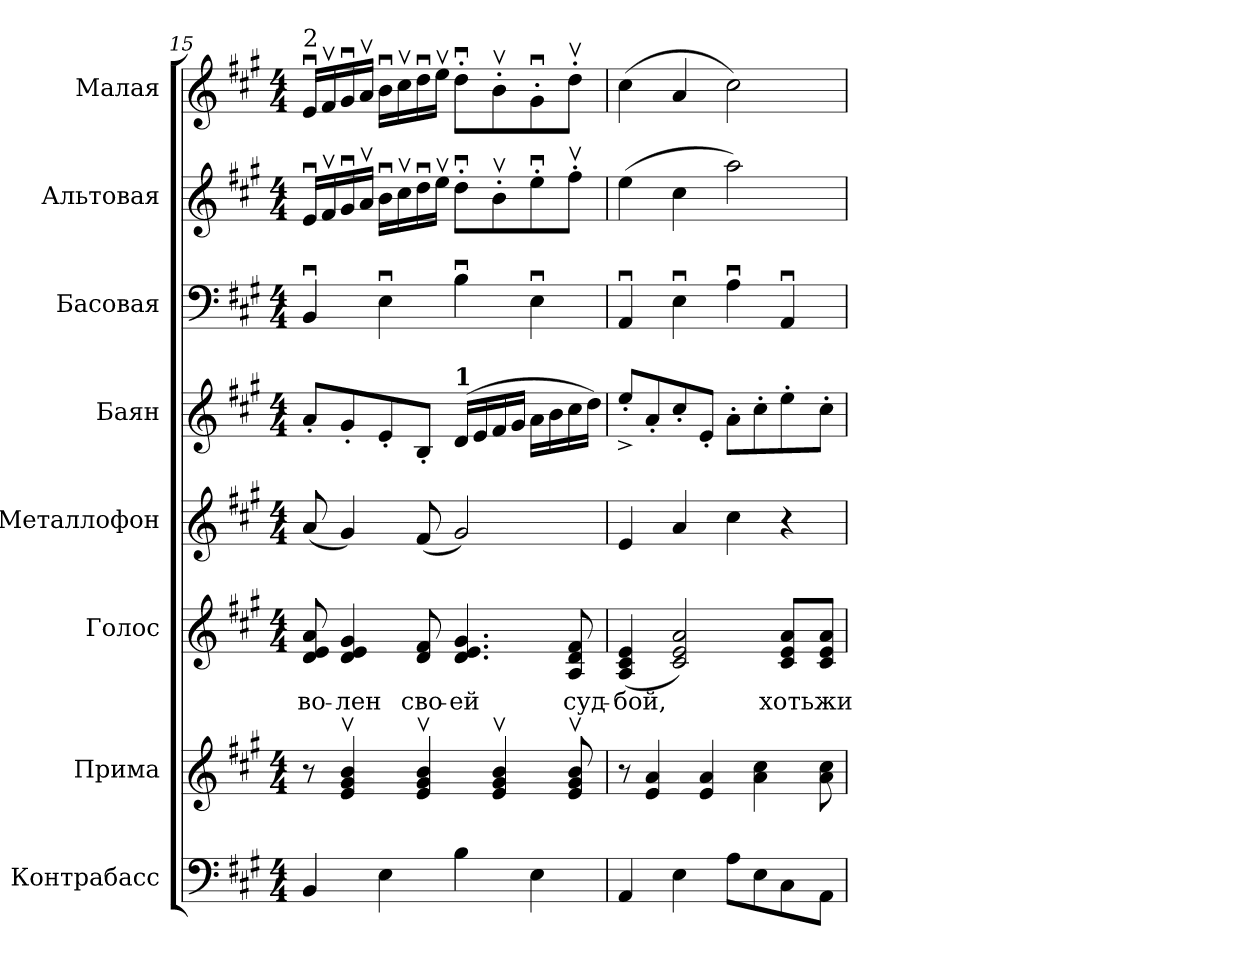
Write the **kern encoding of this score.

**kern	**kern	**kern	**text	**kern	**kern	**kern	**kern	**kern
*part8	*part7	*part6	*part6	*part5	*part4	*part3	*part2	*part1
*staff8	*staff7	*staff6	*staff6	*staff5	*staff4	*staff3	*staff2	*staff1
*I"Контрабасс	*I"Прима	*I"Голос	*	*I"Meталлофон	*I"Баян	*I"Басовая	*I"Альтовая	*I"Малая
*clefF4	*clefG2	*clefG2	*	*clefG2	*clefG2	*clefF4	*clefG2	*clefG2
*ITrd7c12	*ITrd7c12	*	*	*ITrd-7c-12	*	*	*	*
*k[f#c#g#]	*k[f#c#g#]	*k[f#c#g#]	*	*k[f#c#g#]	*k[f#c#g#]	*k[f#c#g#]	*k[f#c#g#]	*k[f#c#g#]
*A:	*A:	*A:	*	*A:	*A:	*A:	*A:	*A:
*M4/4	*M4/4	*M4/4	*	*M4/4	*M4/4	*M4/4	*M4/4	*M4/4
=15	=15	=15	=15	=15	=15	=15	=15	=15
!	!	!	!	!	!	!	!	!LO:TX:a:t=2
!	!	!	!LO:LY:b:color=#000000	!	!	!	!	!
4BBBi/	8r	8di/ 8ei 8ai	-во-	(8aai/	8a'i/L	4BBui/	16eui/LL	16eui/LL
.	.	.	.	.	.	.	16f#vi/	16f#vi/
!	!	!	!LO:LY:b:color=#000000	!	!	!	!	!
.	4Ei/v 4G#iv 4Biv	4di/ 4ei 4g#i	-лен	4gg#i/)	8g#'i/	.	16g#ui/	16g#ui/
.	.	.	.	.	.	.	16avi/JJ	16avi/JJ
4EEi\	.	.	.	.	8e'i/	4Eui\	16bui\LL	16bui\LL
.	.	.	.	.	.	.	16cc#vi\	16cc#vi\
!	!	!	!LO:LY:b:color=#000000	!	!	!	!	!
.	4Ei/v 4G#iv 4Biv	8di/ 8f#i	сво-	(8ff#i/	8B'i/J	.	16ddui\	16ddui\
.	.	.	.	.	.	.	16eevi\JJ	16eevi\JJ
!	!	!	!	!	!LO:TX:a:B:t=1	!	!	!
!	!	!	!LO:LY:b:color=#000000	!	!	!	!	!
4BBi\	.	4.di/ 4.ei 4.g#i	-ей	2gg#i/)	(16di/LL	4Bui\	8ddu'i\L	8ddu'i\L
.	.	.	.	.	16ei/	.	.	.
.	4Ei/v 4G#iv 4Biv	.	.	.	16f#i/	.	8bv'i\	8bv'i\
.	.	.	.	.	16g#i/JJ	.	.	.
4EEi\	.	.	.	.	16ai\LL	4Eui\	8eeu'i\	8g#u'i\
.	.	.	.	.	16bi\	.	.	.
!	!	!	!LO:LY:b:color=#000000	!	!	!	!	!
.	8Ei/v 8G#iv 8Biv	8Ai/ 8di 8f#i	суд-	.	16cc#i\	.	8ff#v'i\J	8ddv'i\J
.	.	.	.	.	16ddi\JJ)	.	.	.
=16	=16	=16	=16	=16	=16	=16	=16	=16
!	!	!	!LO:LY:b:color=#000000	!	!	!	!	!
4AAAi/	8r	(4Ai/ 4c#i 4ei	-бой,	4eei/	8ee'^i/L	4AAui/	(4eei\	(4cc#i\
.	4Ei/ 4Ai	.	.	.	8a'i/	.	.	.
4EEi\	.	2c#i/ 2ei 2ai)	.	4aai/	8cc#'i/	4Eui\	4cc#i\	4ai/
.	4Ei/ 4Ai	.	.	.	8e'i/J	.	.	.
8AAi\L	.	.	.	4ccc#i\	8a'i\L	4Aui\	2aai\)	2cc#i\)
8EEi\	4Ai\ 4c#i	.	.	.	8cc#'i\	.	.	.
!	!	!	!LO:LY:b:color=#000000	!	!	!	!	!
8CC#i\	.	8c#i/ 8ei/ 8ai/L	хоть	4r	8ee'i\	4AAui/	.	.
!	!	!	!LO:LY:b:color=#000000	!	!	!	!	!
8AAAi\J	8Ai\ 8c#i	8c#i/ 8ei/ 8ai/J	жи-	.	8cc#'i\J	.	.	.
=	=	=	=	=	=	=	=	=
*-	*-	*-	*-	*-	*-	*-	*-	*-
